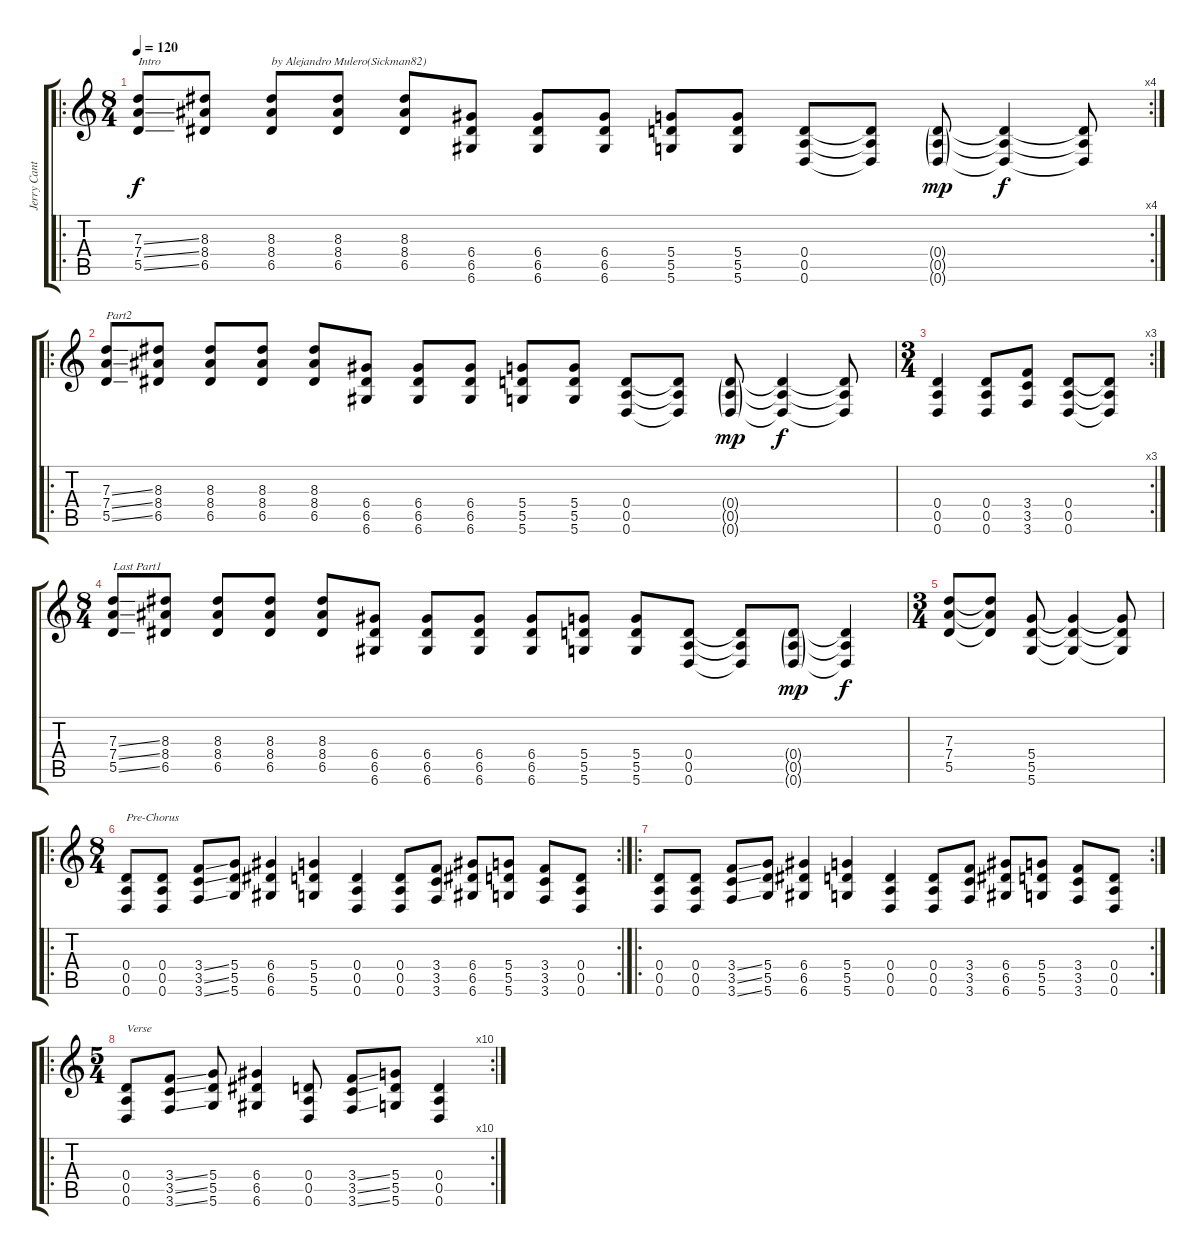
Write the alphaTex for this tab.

\track ("Jerry Cantrell" "Jerry Cant") {instrument overdrivenguitar}
\staff {score tabs}
\tuning (E4 B3 G3 D3 A2 D2) {hide}
\ro
\rc 4
\ts (8 4)
\tempo 120
\clef g2
\ks c
(7.3{ss} 7.4{ss} 5.5{ss}).8{txt "Intro" dy f instrument overdrivenguitar} (8.3 8.4 6.5).8 (8.3 8.4 6.5).8{txt "by Alejandro Mulero(Sickman82)"} (8.3 8.4 6.5).8 (8.3 8.4 6.5).8 (6.4 6.5 6.6).8 (6.4 6.5 6.6).8 (6.4 6.5 6.6).8 (5.4 5.5 5.6).8 (5.4 5.5 5.6).8 (0.4 0.5 0.6).8 (0.4{t} 0.5{t} 0.6{t}).8 (0.4{g} 0.5{g} 0.6{g}).8{dy mp} (0.4{t} 0.5{t} 0.6{t}).4{dy f} (0.4{t} 0.5{t} 0.6{t}).8 |
\ro
(7.3{ss} 7.4{ss} 5.5{ss}).8{txt "Part2"} (8.3 8.4 6.5).8 (8.3 8.4 6.5).8 (8.3 8.4 6.5).8 (8.3 8.4 6.5).8 (6.4 6.5 6.6).8 (6.4 6.5 6.6).8 (6.4 6.5 6.6).8 (5.4 5.5 5.6).8 (5.4 5.5 5.6).8 (0.4 0.5 0.6).8 (0.4{t} 0.5{t} 0.6{t}).8 (0.4{g} 0.5{g} 0.6{g}).8{dy mp} (0.4{t} 0.5{t} 0.6{t}).4{dy f} (0.4{t} 0.5{t} 0.6{t}).8 |
\rc 3
\ts (3 4)
(0.4 0.5 0.6).4 (0.4 0.5 0.6).8 (3.4 3.5 3.6).8 (0.4 0.5 0.6).8 (0.4{t} 0.5{t} 0.6{t}).8 |
\ts (8 4)
(7.3{ss} 7.4{ss} 5.5{ss}).8{txt "Last Part1"} (8.3 8.4 6.5).8 (8.3 8.4 6.5).8 (8.3 8.4 6.5).8 (8.3 8.4 6.5).8 (6.4 6.5 6.6).8 (6.4 6.5 6.6).8 (6.4 6.5 6.6).8 (6.4 6.5 6.6).8 (5.4 5.5 5.6).8 (5.4 5.5 5.6).8 (0.4 0.5 0.6).8 (0.4{t} 0.5{t} 0.6{t}).8 (0.4{g} 0.5{g} 0.6{g}).8{dy mp} (0.4{t} 0.5{t} 0.6{t}).4{dy f} |
\ts (3 4)
(7.3 7.4 5.5).8 (7.3{t} 7.4{t} 5.5{t}).8 (5.4 5.5 5.6).8 (5.4{t} 5.5{t} 5.6{t}).4 (5.4{t} 5.5{t} 5.6{t}).8 |
\ro
\rc 2
\ts (8 4)
(0.4 0.5 0.6).8{txt "Pre-Chorus"} (0.4 0.5 0.6).8 (3.4{ss} 3.5{ss} 3.6{ss}).8 (5.4 5.5 5.6).8 (6.4 6.5 6.6).4 (5.4 5.5 5.6).4 (0.4 0.5 0.6).4 (0.4 0.5 0.6).8 (3.4 3.5 3.6).8 (6.4 6.5 6.6).8 (5.4 5.5 5.6).8 (3.4 3.5 3.6).8 (0.4 0.5 0.6).8 |
\ro
\rc 2
(0.4 0.5 0.6).8 (0.4 0.5 0.6).8 (3.4{ss} 3.5{ss} 3.6{ss}).8 (5.4 5.5 5.6).8 (6.4 6.5 6.6).4 (5.4 5.5 5.6).4 (0.4 0.5 0.6).4 (0.4 0.5 0.6).8 (3.4 3.5 3.6).8 (6.4 6.5 6.6).8 (5.4 5.5 5.6).8 (3.4 3.5 3.6).8 (0.4 0.5 0.6).8 |
\ro
\rc 10
\ts (5 4)
(0.4 0.5 0.6).8{txt "Verse"} (3.4{ss} 3.5{ss} 3.6{ss}).8 (5.4 5.5 5.6).8 (6.4 6.5 6.6).4 (0.4 0.5 0.6).8 (3.4{ss} 3.5{ss} 3.6{ss}).8 (5.4 5.5 5.6).8 (0.4 0.5 0.6).4
